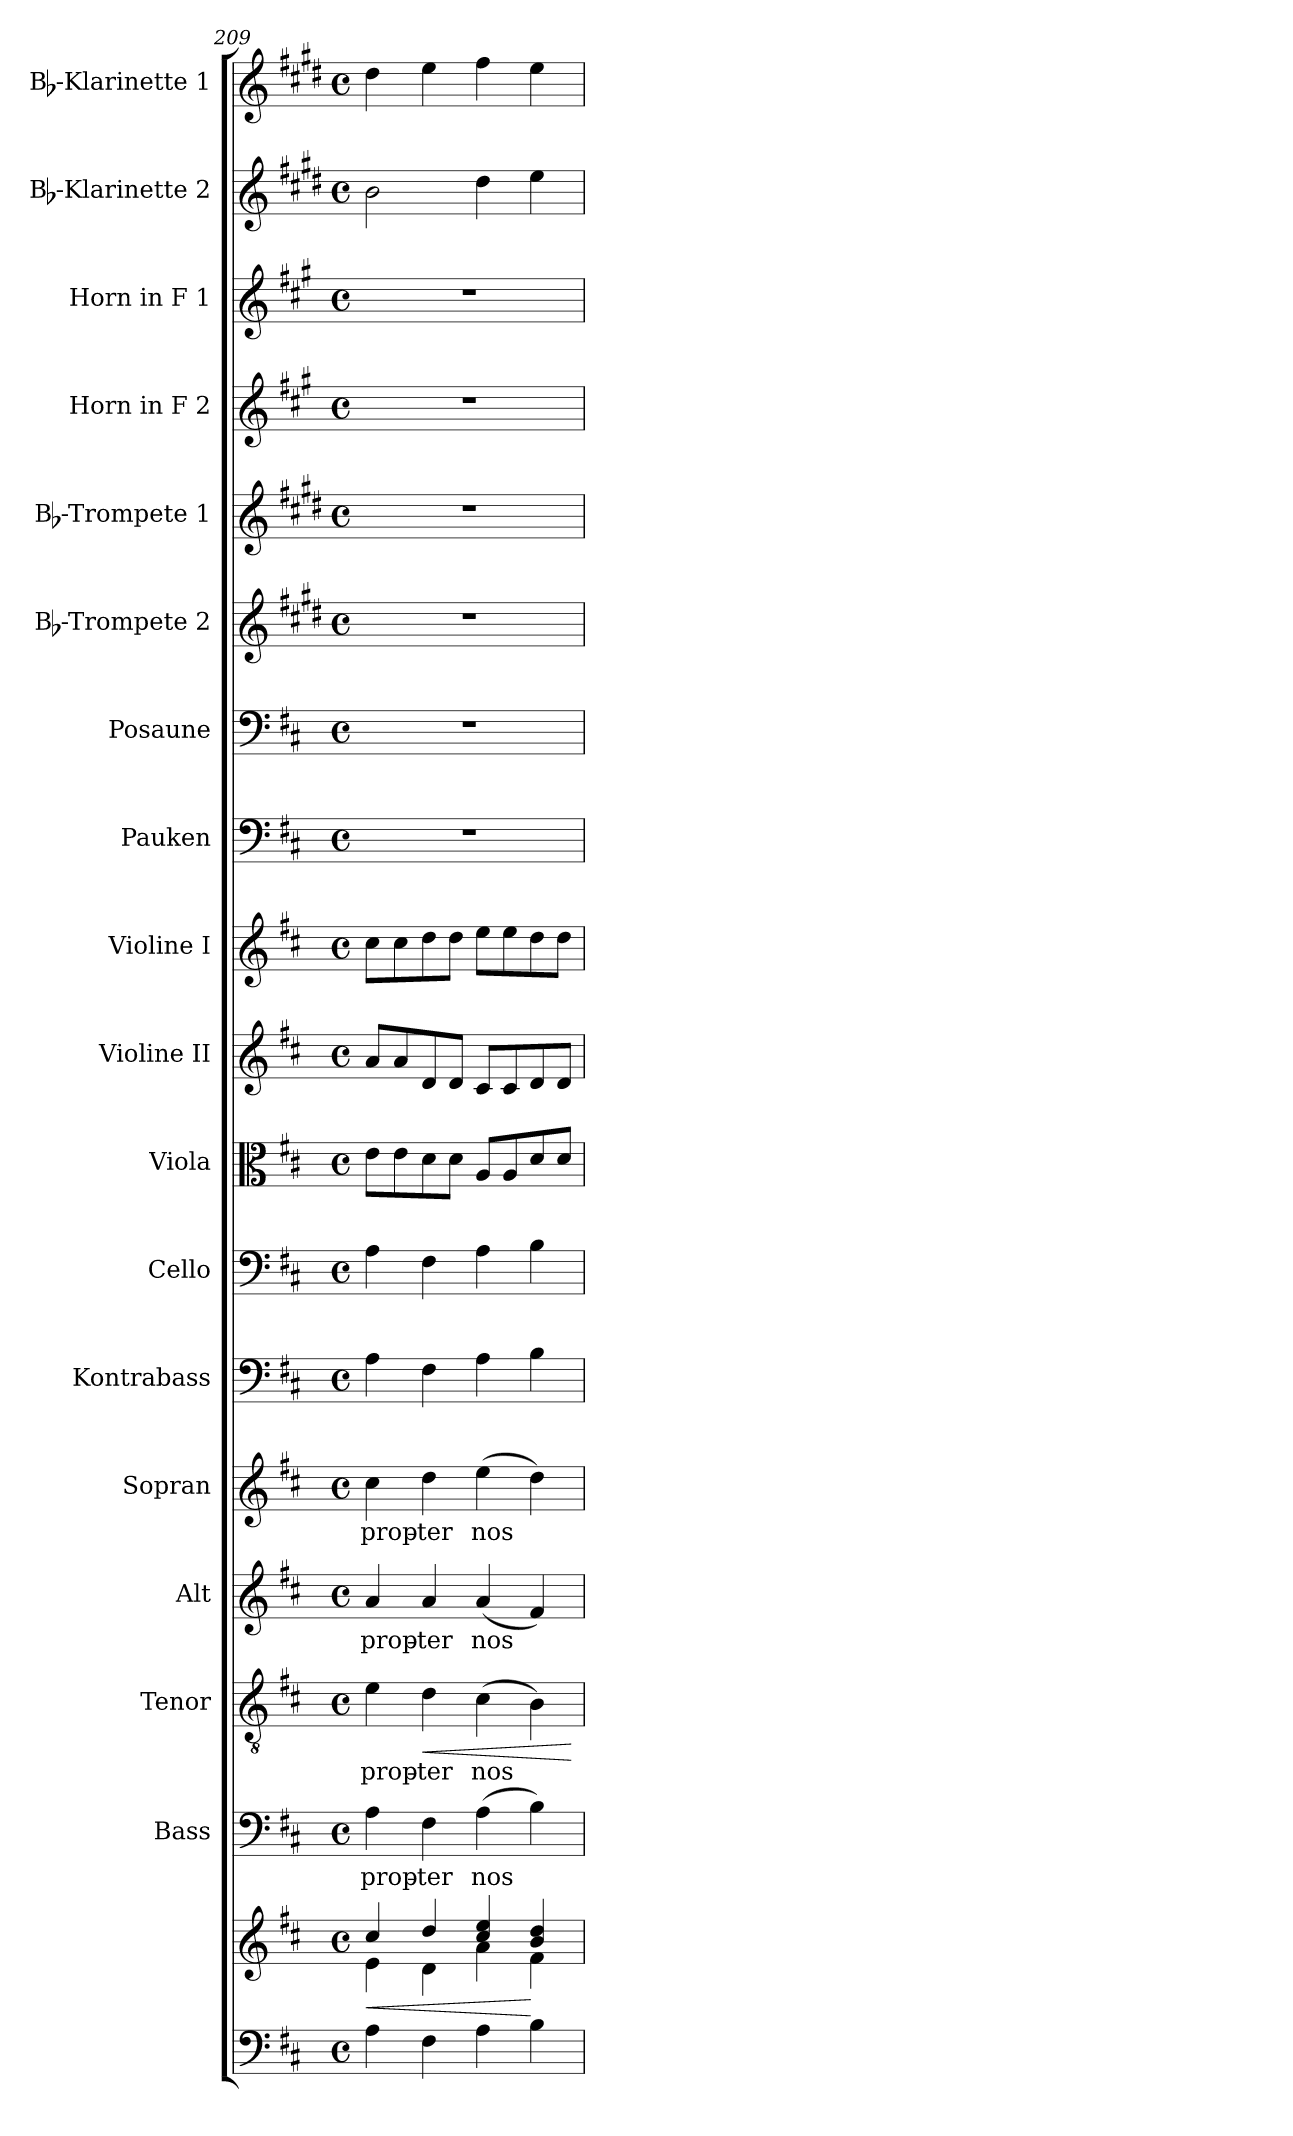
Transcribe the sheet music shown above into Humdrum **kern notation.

**kern	**kern	**dynam	**kern	**text	**kern	**text	**dynam	**kern	**text	**kern	**text	**kern	**kern	**kern	**kern	**kern	**kern	**kern	**kern	**kern	**kern	**kern	**kern	**kern
*part18	*part18	*part18	*part17	*part17	*part16	*part16	*part16	*part15	*part15	*part14	*part14	*part13	*part12	*part11	*part10	*part9	*part8	*part7	*part6	*part5	*part4	*part3	*part2	*part1
*staff19	*staff18	*staff18/19	*staff17	*staff17	*staff16	*staff16	*staff16	*staff15	*staff15	*staff14	*staff14	*staff13	*staff12	*staff11	*staff10	*staff9	*staff8	*staff7	*staff6	*staff5	*staff4	*staff3	*staff2	*staff1
*	*	*	*I"Bass	*	*I"Tenor	*	*	*I"Alt	*	*I"Sopran	*	*I"Kontrabass	*I"Cello	*I"Viola	*I"Violine II	*I"Violine I	*I"Pauken	*I"Posaune	*I"Bb-Trompete 2	*I"Bb-Trompete 1	*I"Horn in F 2	*I"Horn in F 1	*I"Bb-Klarinette 2	*I"Bb-Klarinette 1
*	*	*	*I'B.	*	*I'T.	*	*	*I'A.	*	*I'S.	*	*I'Kb.	*	*I'Vla.	*I'Vl. II	*I'Vl. I	*I'Pk.	*I'Pos.	*I'Bb Trp. 2	*I'Bb Trp. 1	*	*	*I'Bb Kl. 2	*I'Bb Kl. 1
*clefF4	*clefG2	*	*clefF4	*	*clefGv2	*	*	*clefG2	*	*clefG2	*	*clefF4	*clefF4	*clefC3	*clefG2	*clefG2	*clefF4	*clefF4	*clefG2	*clefG2	*clefG2	*clefG2	*clefG2	*clefG2
*	*	*	*	*	*	*	*	*	*	*	*	*ITrd7c12	*	*	*	*	*	*	*ITrd1c2	*ITrd1c2	*ITrd4c7	*ITrd4c7	*ITrd1c2	*ITrd1c2
*k[f#c#]	*k[f#c#]	*	*k[f#c#]	*	*k[f#c#]	*	*	*k[f#c#]	*	*k[f#c#]	*	*k[f#c#]	*k[f#c#]	*k[f#c#]	*k[f#c#]	*k[f#c#]	*k[f#c#]	*k[f#c#]	*k[f#c#]	*k[f#c#]	*k[f#c#]	*k[f#c#]	*k[f#c#]	*k[f#c#]
*D:	*D:	*	*D:	*	*D:	*	*	*D:	*	*D:	*	*D:	*D:	*D:	*D:	*D:	*D:	*D:	*D:	*D:	*D:	*D:	*D:	*D:
*M4/4	*M4/4	*	*M4/4	*	*M4/4	*	*	*M4/4	*	*M4/4	*	*M4/4	*M4/4	*M4/4	*M4/4	*M4/4	*M4/4	*M4/4	*M4/4	*M4/4	*M4/4	*M4/4	*M4/4	*M4/4
*met(c)	*met(c)	*	*met(c)	*	*met(c)	*	*	*met(c)	*	*met(c)	*	*met(c)	*met(c)	*met(c)	*met(c)	*met(c)	*met(c)	*met(c)	*met(c)	*met(c)	*met(c)	*met(c)	*met(c)	*met(c)
=209	=209	=209	=209	=209	=209	=209	=209	=209	=209	=209	=209	=209	=209	=209	=209	=209	=209	=209	=209	=209	=209	=209	=209	=209
!	!	!LO:HP:b	!	!LO:LY:b	!	!LO:LY:b	!	!	!LO:LY:b	!	!LO:LY:b	!	!	!	!	!	!	!	!	!	!	!	!	!
*	*^	*	*	*	*	*	*	*	*	*	*	*	*	*	*	*	*	*	*	*	*	*	*	*
4A\	4cc#/	4e\	<	4A\	prop-	4e\	prop-	.	4a/	prop-	4cc#\	prop-	4AA\	4A\	8e\L	8a/L	8cc#\L	1r	1r	1r	1r	1r	1r	2a\	4cc#\
.	.	.	.	.	.	.	.	.	.	.	.	.	.	.	8e\	8a/	8cc#\	.	.	.	.	.	.	.	.
!	!	!	!	!	!LO:LY:b	!	!LO:LY:b	!LO:HP:b	!	!LO:LY:b	!	!LO:LY:b	!	!	!	!	!	!	!	!	!	!	!	!	!
4F#\	4dd/	4d\	.	4F#\	-ter	4d\	-ter	<	4a/	-ter	4dd\	-ter	4FF#\	4F#\	8d\	8d/	8dd\	.	.	.	.	.	.	.	4dd\
.	.	.	.	.	.	.	.	.	.	.	.	.	.	.	8d\J	8d/J	8dd\J	.	.	.	.	.	.	.	.
!	!	!	!	!	!LO:LY:b	!	!LO:LY:b	!	!	!LO:LY:b	!	!LO:LY:b	!	!	!	!	!	!	!	!	!	!	!	!	!
4A\	4cc#/ 4ee/	4a\	.	(>4A\	nos	(>4c#\	nos	.	(<4a/	nos	(>4ee\	nos	4AA\	4A\	8A/L	8c#/L	8ee\L	.	.	.	.	.	.	4cc#\	4ee\
.	.	.	.	.	.	.	.	.	.	.	.	.	.	.	8A/	8c#/	8ee\	.	.	.	.	.	.	.	.
4B\	4b/ 4dd/	4f#\	[	4B\)	.	4B\)	.	.	4f#/)	.	4dd\)	.	4BB\	4B\	8d/	8d/	8dd\	.	.	.	.	.	.	4dd\	4dd\
.	.	.	.	.	.	.	.	.	.	.	.	.	.	.	8d/J	8d/J	8dd\J	.	.	.	.	.	.	.	.
*	*v	*v	*	*	*	*	*	*	*	*	*	*	*	*	*	*	*	*	*	*	*	*	*	*	*
.	.	.	.	.	.	.	[	.	.	.	.	.	.	.	.	.	.	.	.	.	.	.	.	.
=	=	=	=	=	=	=	=	=	=	=	=	=	=	=	=	=	=	=	=	=	=	=	=	=
*-	*-	*-	*-	*-	*-	*-	*-	*-	*-	*-	*-	*-	*-	*-	*-	*-	*-	*-	*-	*-	*-	*-	*-	*-
